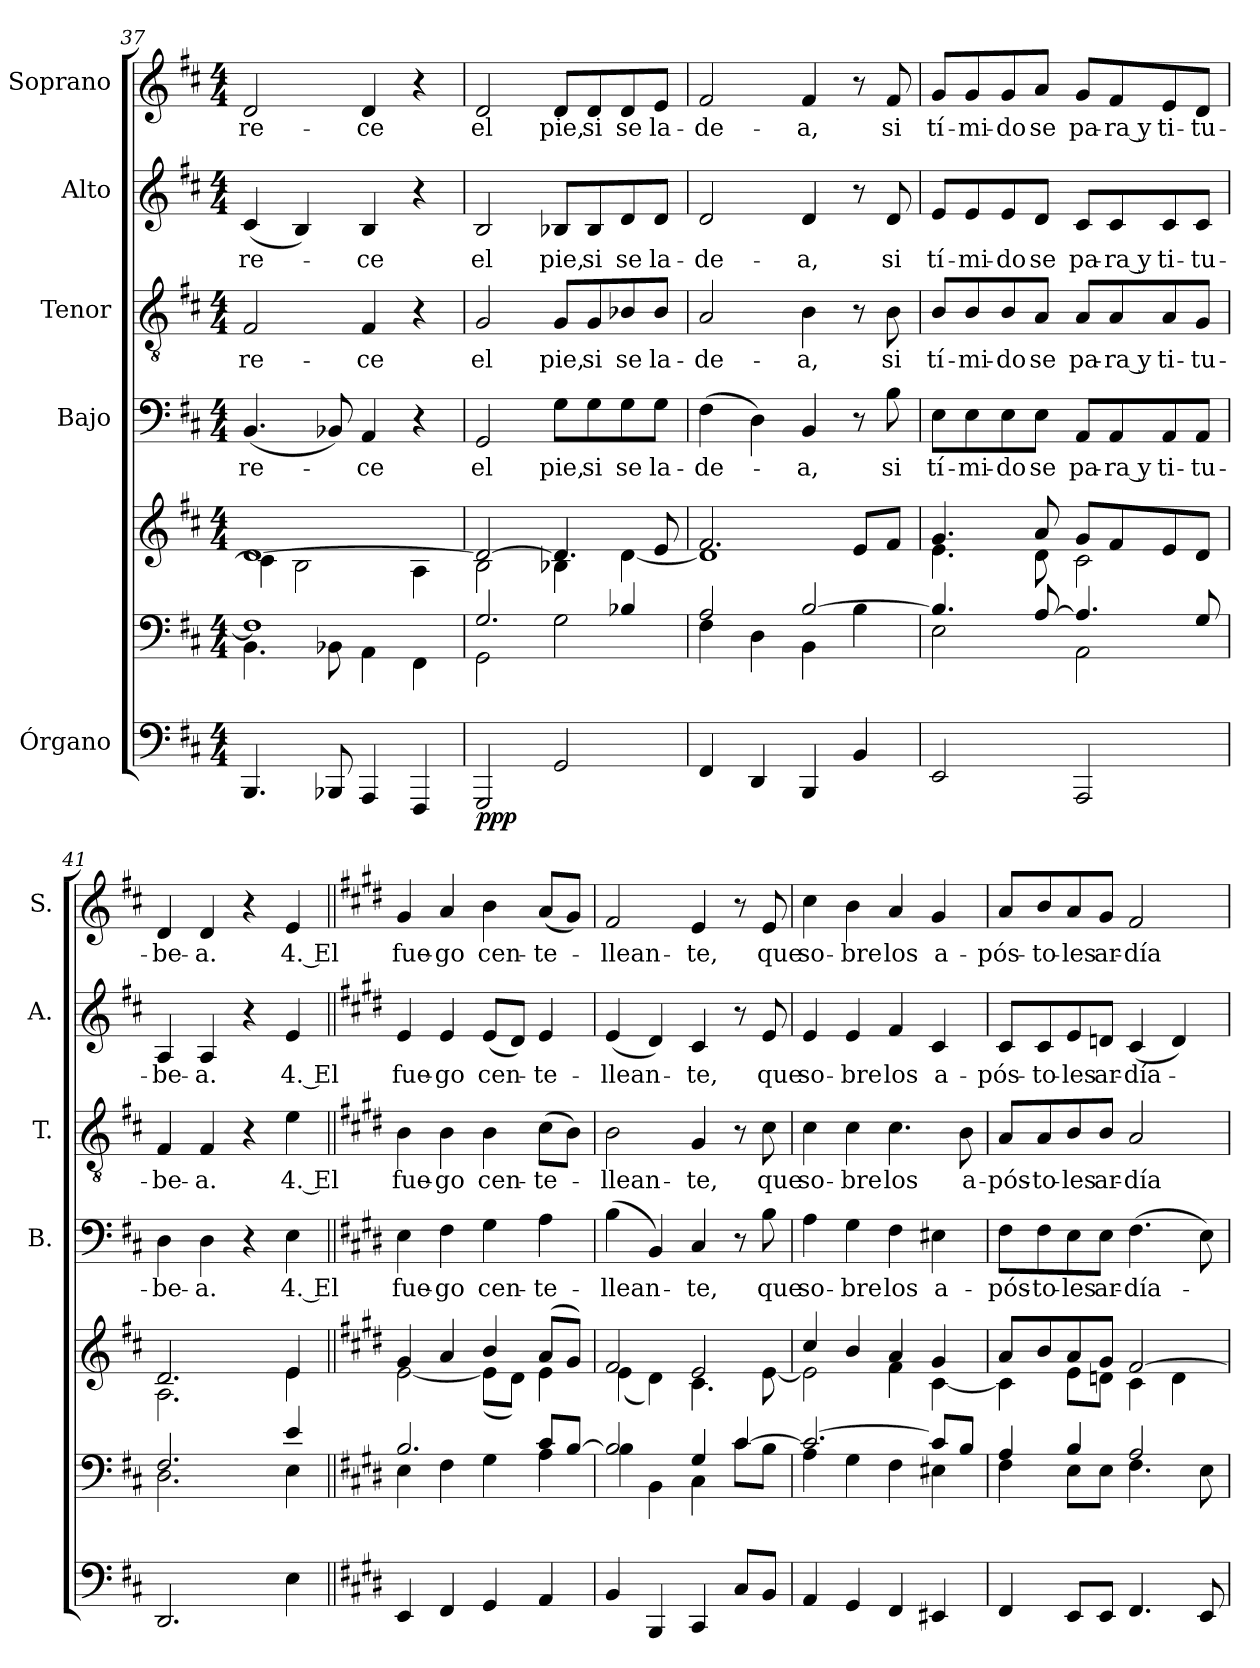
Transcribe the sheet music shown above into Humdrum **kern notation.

**kern	**kern	**kern	**dynam	**kern	**text	**kern	**text	**kern	**text	**kern	**text
*part5	*part5	*part5	*part5	*part4	*part4	*part3	*part3	*part2	*part2	*part1	*part1
*staff7	*staff6	*staff5	*staff5/6/7	*staff4	*staff4	*staff3	*staff3	*staff2	*staff2	*staff1	*staff1
*I"Órgano	*	*	*	*I"Bajo	*	*I"Tenor	*	*I"Alto	*	*I"Soprano	*
*	*	*	*	*I'B.	*	*I'T.	*	*I'A.	*	*I'S.	*
*clefF4	*clefF4	*clefG2	*	*clefF4	*	*clefGv2	*	*clefG2	*	*clefG2	*
*k[f#c#]	*k[f#c#]	*k[f#c#]	*	*k[f#c#]	*	*k[f#c#]	*	*k[f#c#]	*	*k[f#c#]	*
*M4/4	*M4/4	*M4/4	*	*M4/4	*	*M4/4	*	*M4/4	*	*M4/4	*
=37	=37	=37	=37	=37	=37	=37	=37	=37	=37	=37	=37
*	*^	*^	*	*	*	*	*	*	*	*	*
4.BBB/	1F#]	4.BB\	[1d	4c#\]	.	(4.BB/	-re-	2F#/	-re-	(4c#/	-re-	2d/	-re-
.	.	.	.	2B\	.	.	.	.	.	4B/)	.	.	.
8BBB-X/	.	8BB-X\	.	.	.	8BB-X/)	.	.	.	.	.	.	.
4AAA/	.	4AA\	.	.	.	4AA/	-ce	4F#/	-ce	4B/	-ce	4d/	-ce
4FFF#/	.	4FF#\	.	4A\	.	4r	.	4r	.	4r	.	4r	.
=38	=38	=38	=38	=38	=38	=38	=38	=38	=38	=38	=38	=38	=38
!	!	!	!	!	!LO:DY:b=3	!	!	!	!	!	!	!	!
!	!	!	!	!	!LO:DY:n=1:b=2	!	!	!	!	!	!	!	!
!	!	!	!	!	!LO:DY:n=2:b	!	!	!	!	!	!	!	!
2GGG/	2.G/	2GG\	2d/_	2B\	p p p	2GG/	el	2G/	el	2B/	el	2d/	el
2GG/	.	2G\	4.d/]	4B-X\	.	8G\L	pie,	8G/L	pie,	8B-X/L	pie,	8d/L	pie,
.	.	.	.	.	.	8G\	si	8G/	si	8B-/	si	8d/	si
.	4B-X/	.	.	[4d\	.	8G\	se	8B-X/	se	8d/	se	8d/	se
.	.	.	8e/	.	.	8G\J	la-	8B-/J	la-	8d/J	la-	8e/J	la-
=39	=39	=39	=39	=39	=39	=39	=39	=39	=39	=39	=39	=39	=39
4FF#/	2A/	4F#\	2.f#/	1d]	.	(4F#\	-de-	2A/	-de-	2d/	-de-	2f#/	-de-
4DD/	.	4D\	.	.	.	4D\)	.	.	.	.	.	.	.
4BBB/	[2B/	4BB\	.	.	.	4BB/	-a,	4B\	-a,	4d/	-a,	4f#/	-a,
!	!	!	!	!	!LO:DY:b=3	!	!	!	!	!	!	!	!
!	!	!	!	!	!LO:DY:n=1:b=2	!	!	!	!	!	!	!	!
!	!	!	!	!	!LO:DY:n=2:b	!	!	!	!	!	!	!	!
4BB/	.	4B\	8e/L	.	mp mp mp	8r	.	8r	.	8r	.	8r	.
.	.	.	8f#/J	.	.	8B\	si	8B\	si	8d/	si	8f#/	si
=40	=40	=40	=40	=40	=40	=40	=40	=40	=40	=40	=40	=40	=40
2EE/	4.B/]	2E\	4.g/	4.e\	.	8E\L	tí-	8B/L	tí-	8e/L	tí-	8g/L	tí-
.	.	.	.	.	.	8E\	-mi-	8B/	-mi-	8e/	-mi-	8g/	-mi-
.	.	.	.	.	.	8E\	-do	8B/	-do	8e/	-do	8g/	-do
.	[8A/	.	8a/	8d\	.	8E\J	se	8A/J	se	8d/J	se	8a/J	se
2AAA/	4.A/]	2AA\	8g/L	2c#\	.	8AA/L	pa-	8A/L	pa-	8c#/L	pa-	8g/L	pa-
.	.	.	8f#/	.	.	8AA/	-ra y	8A/	-ra y	8c#/	-ra y	8f#/	-ra y
.	.	.	8e/	.	.	8AA/	ti-	8A/	ti-	8c#/	ti-	8e/	ti-
.	8G/	.	8d/J	.	.	8AA/J	-tu-	8G/J	-tu-	8c#/J	-tu-	8d/J	-tu-
=41	=41	=41	=41	=41	=41	=41	=41	=41	=41	=41	=41	=41	=41
2.DD/	2.F#/	2.D\	2.d/	2.A\	.	4D\	-be-	4F#/	-be-	4A/	-be-	4d/	-be-
.	.	.	.	.	.	4D\	-a.	4F#/	-a.	4A/	-a.	4d/	-a.
.	.	.	.	.	.	4r	.	4r	.	4r	.	4r	.
!	!	!	!	!	!LO:DY:b=3	!	!	!	!	!	!	!	!
!	!	!	!	!	!LO:DY:n=1:b=2	!	!	!	!	!	!	!	!
!	!	!	!	!	!LO:DY:n=2:b	!	!	!	!	!	!	!	!
4E\	4e/	4E\	4e/	4e\	mp mp mp	4E\	4. El	4e\	4. El	4e/	4. El	4e/	4. El
=42||	=42||	=42||	=42||	=42||	=42||	=42||	=42||	=42||	=42||	=42||	=42||	=42||	=42||
*k[f#c#g#d#]	*k[f#c#g#d#]	*	*k[f#c#g#d#]	*	*	*k[f#c#g#d#]	*	*k[f#c#g#d#]	*	*k[f#c#g#d#]	*	*k[f#c#g#d#]	*
4EE/	2.B/	4E\	4g#/	[2e\	.	4E\	fue-	4B\	fue-	4e/	fue-	4g#/	fue-
4FF#/	.	4F#\	4a/	.	.	4F#\	-go	4B\	-go	4e/	-go	4a/	-go
4GG#/	.	4G#\	4b/	(8e\L]	.	4G#\	cen-	4B\	cen-	(8e/L	cen-	4b\	cen-
.	.	.	.	8d#\J)	.	.	.	.	.	8d#/J)	.	.	.
4AA/	8c#/L	4A\	(8a/L	4e\	.	4A\	-te-	(8c#\L	-te-	4e/	-te-	(8a/L	-te-
.	[8B/J	.	8g#/J)	.	.	.	.	8B\J)	.	.	.	8g#/J)	.
=43	=43	=43	=43	=43	=43	=43	=43	=43	=43	=43	=43	=43	=43
4BB/	2B/]	4B\	2f#/	(4e\	.	(4B\	-llean-	2B\	-llean-	(4e/	-llean-	2f#/	-llean-
4BBB/	.	4BB\	.	4d#\)	.	4BB/)	.	.	.	4d#/)	.	.	.
4CC#/	4G#/	4C#\	2e/	4.c#\	.	4C#/	-te,	4G#/	-te,	4c#/	-te,	4e/	-te,
8C#/L	[4c#/	8c#\L	.	.	.	8r	.	8r	.	8r	.	8r	.
8BB/J	.	8B\J	.	[8e\	.	8B\	que	8c#\	-que	8e/	que	8e/	que
=44	=44	=44	=44	=44	=44	=44	=44	=44	=44	=44	=44	=44	=44
4AA/	2.c#/_	4A\	4cc#/	2e\]	.	4A\	so-	4c#\	so-	4e/	so-	4cc#\	so-
4GG#/	.	4G#\	4b/	.	.	4G#\	-bre	4c#\	-bre	4e/	-bre	4b\	-bre
4FF#/	.	4F#\	4a/	4f#\	.	4F#\	los	4.c#\	los	4f#/	los	4a/	los
4EE#X/	8c#/L]	4E#X\	4g#/	[4c#\	.	4E#X\	a-	.	.	4c#/	a-	4g#/	a-
.	8B/J	.	.	.	.	.	.	8B\	a-	.	.	.	.
=45	=45	=45	=45	=45	=45	=45	=45	=45	=45	=45	=45	=45	=45
4FF#/	4A/	4F#\	8a/L	4c#\]	.	8F#\L	-pós-	8A/L	-pós-	8c#/L	-pós-	8a/L	-pós-
.	.	.	8b/	.	.	8F#\	-to-	8A/	-to-	8c#/	-to-	8b/	-to-
8EE/L	4B/	8E\L	8a/	8e\L	.	8E\	-les	8B/	-les	8e/	-les	8a/	-les
8EE/J	.	8E\J	8g#/J	8dn\J	.	8E\J	ar-	8B/J	ar-	8dn/J	ar-	8g#/J	ar-
4.FF#/	2A/	4.F#\	[2f#/	4c#\	.	(4.F#\	-día-	2A/	-día-	(4c#/	-día-	2f#/	-día-
.	.	.	.	4d\	.	.	.	.	.	4d/)	.	.	.
8EE/	.	8E\	.	.	.	8E\)	.	.	.	.	.	.	.
*	*v	*v	*	*	*	*	*	*	*	*	*	*	*
*	*	*v	*v	*	*	*	*	*	*	*	*	*
=	=	=	=	=	=	=	=	=	=	=	=
*-	*-	*-	*-	*-	*-	*-	*-	*-	*-	*-	*-
